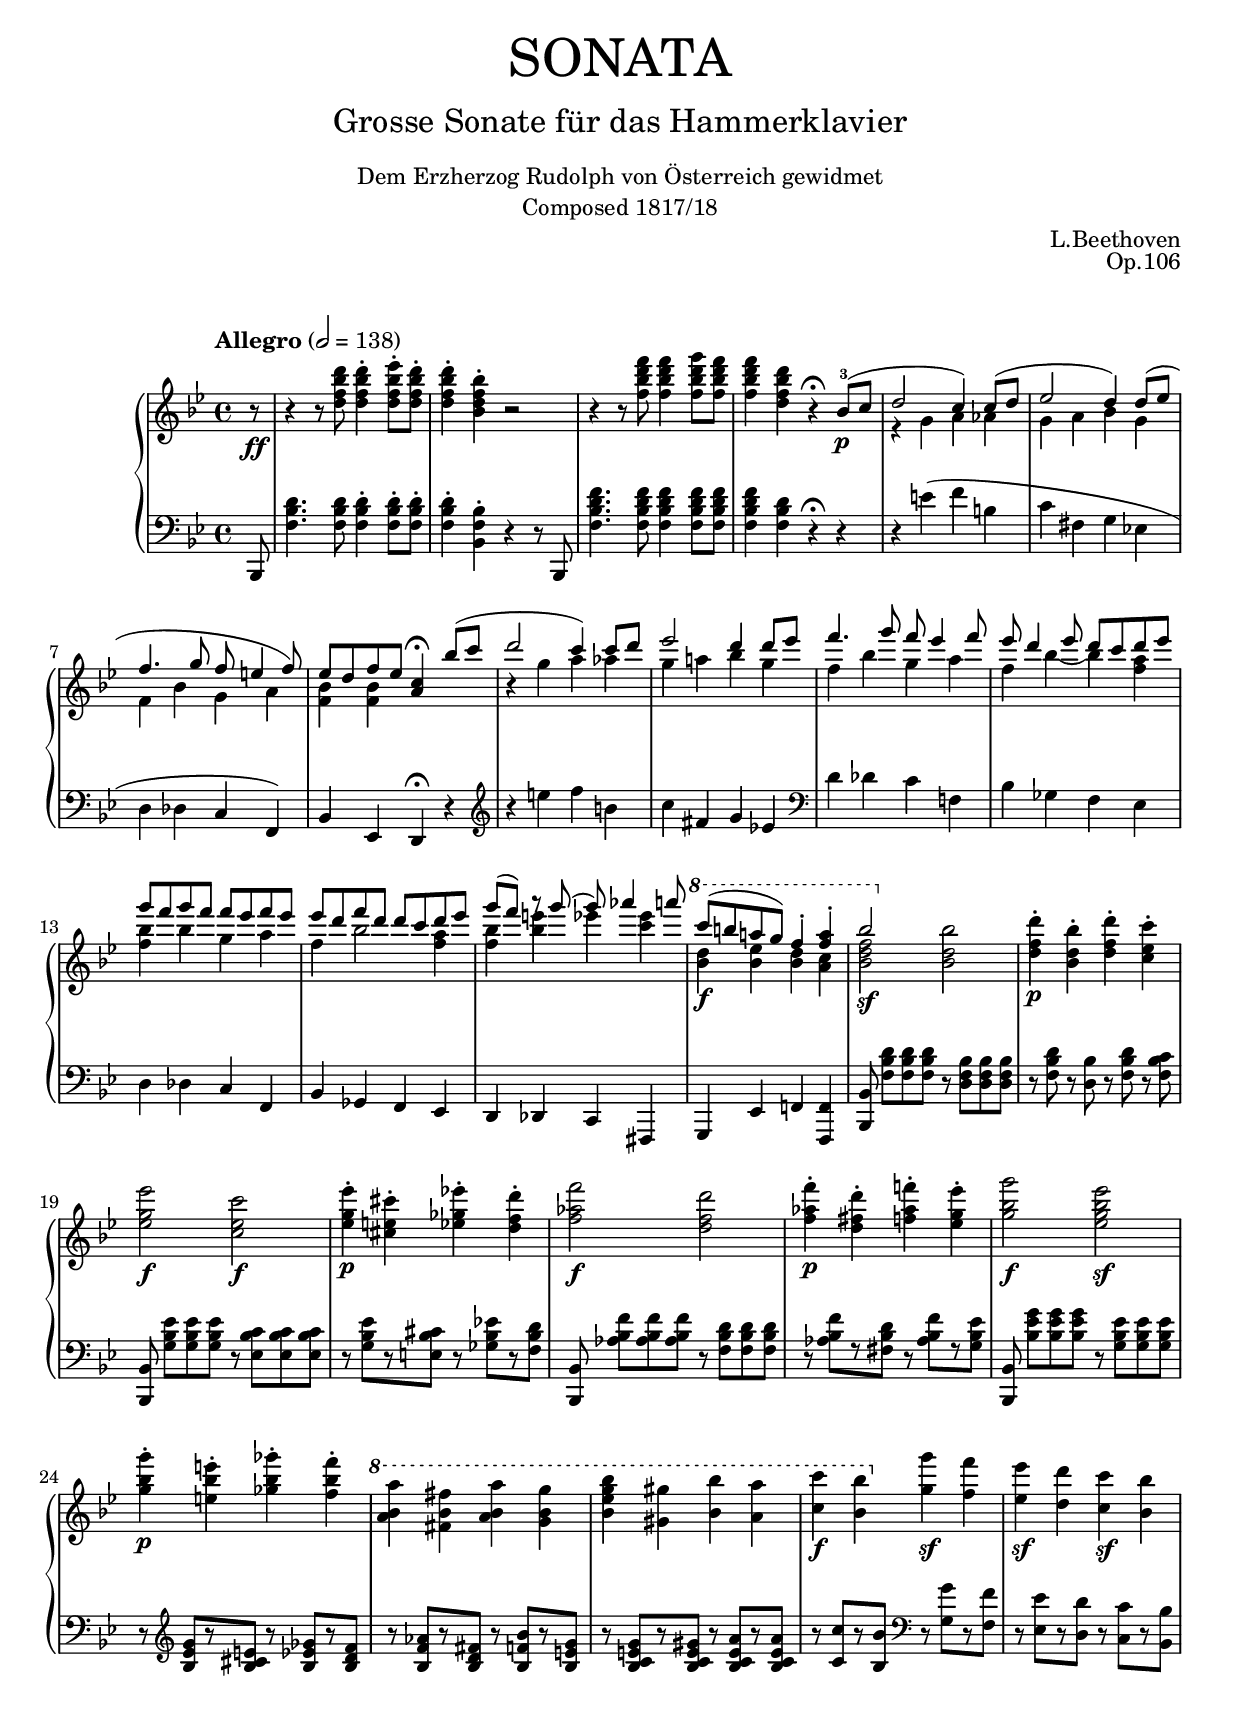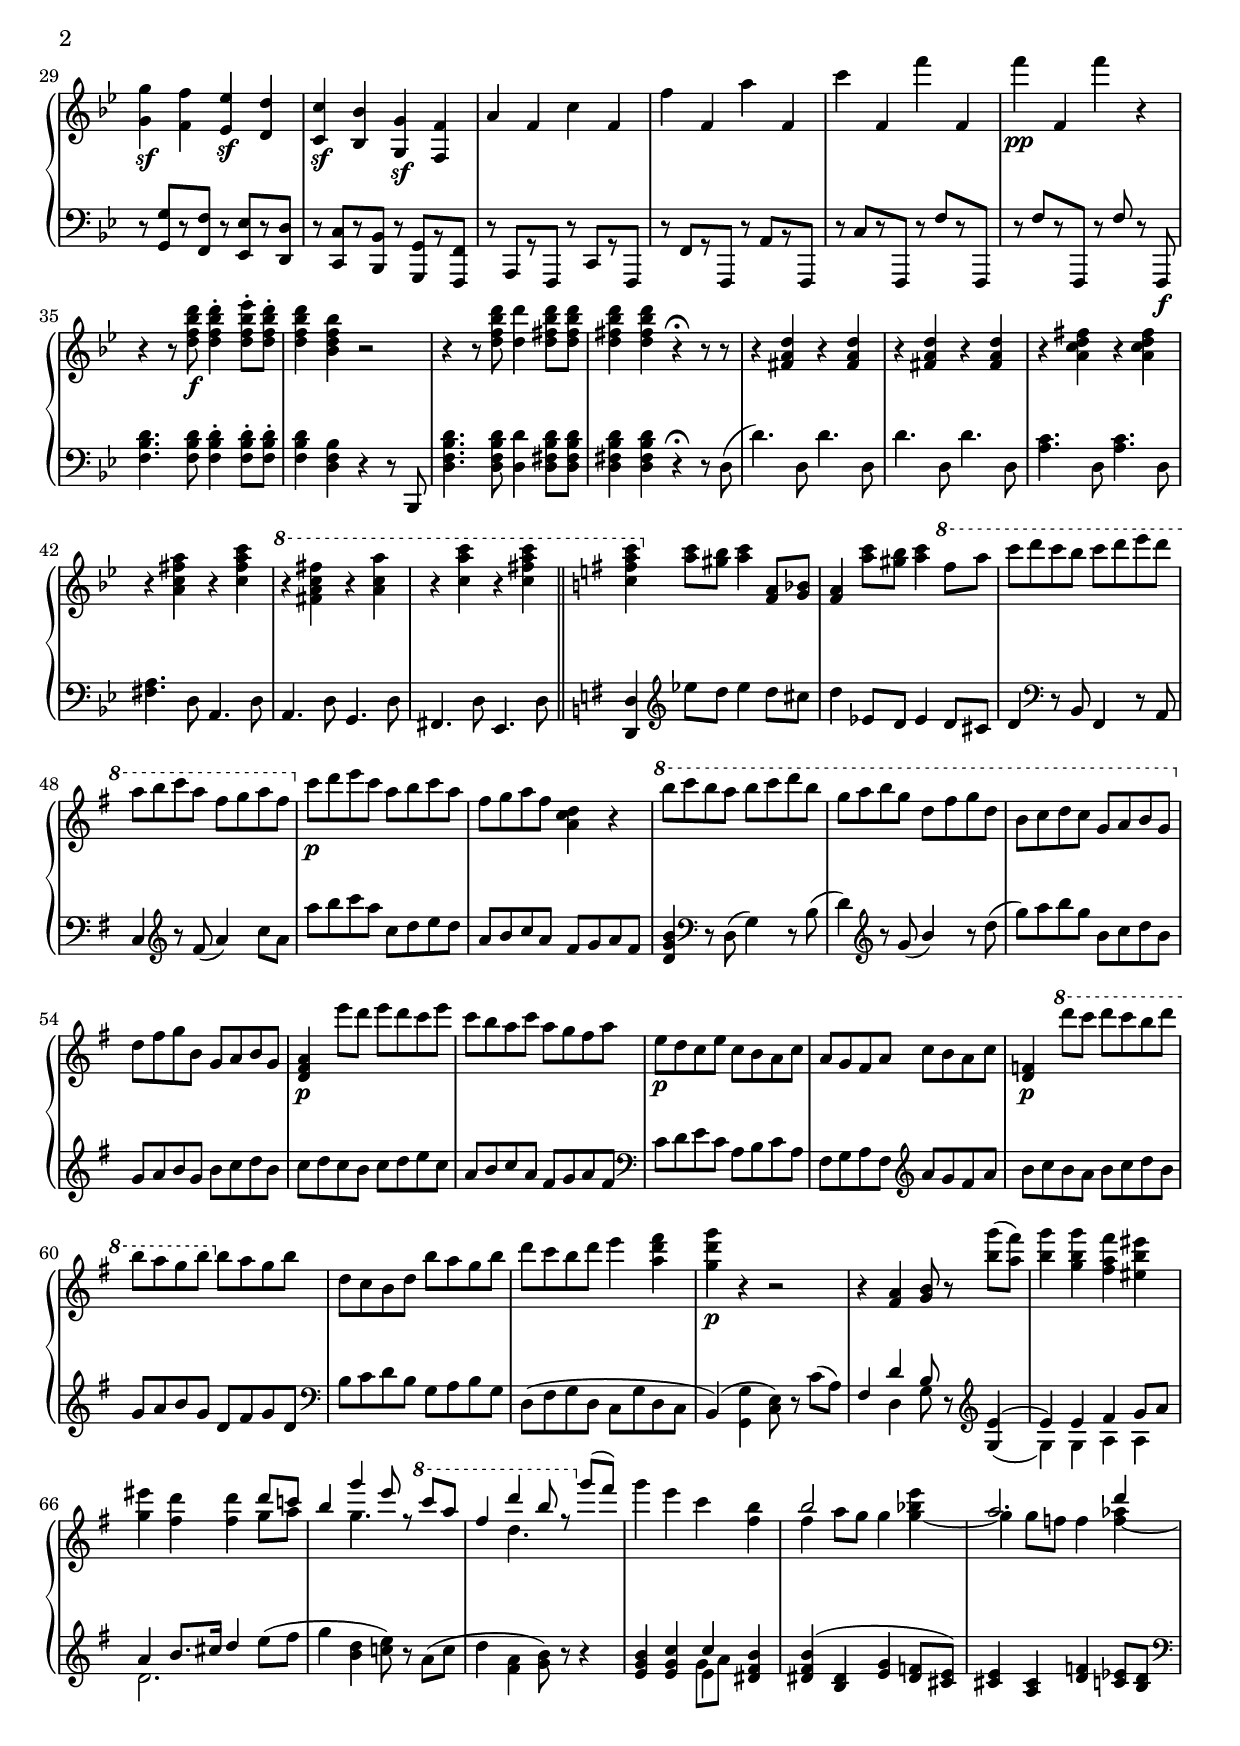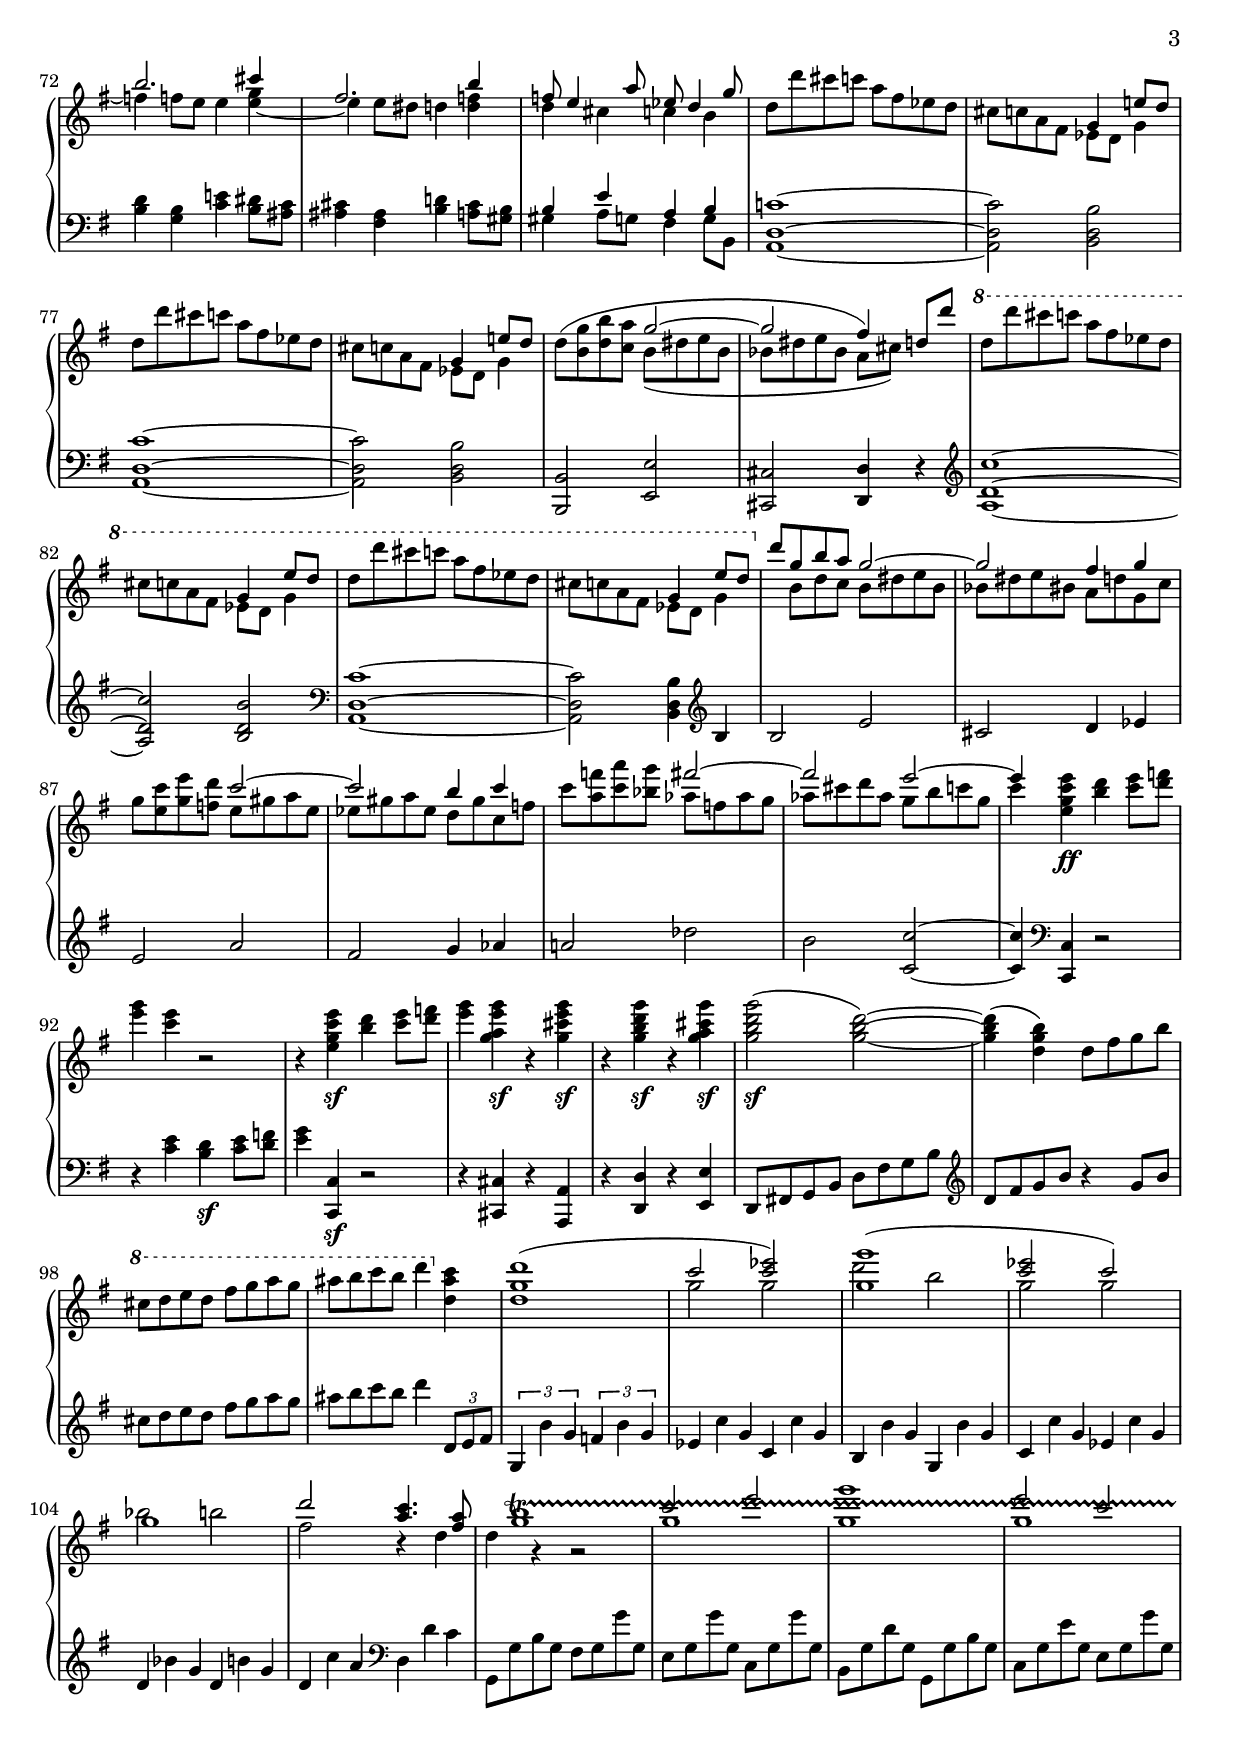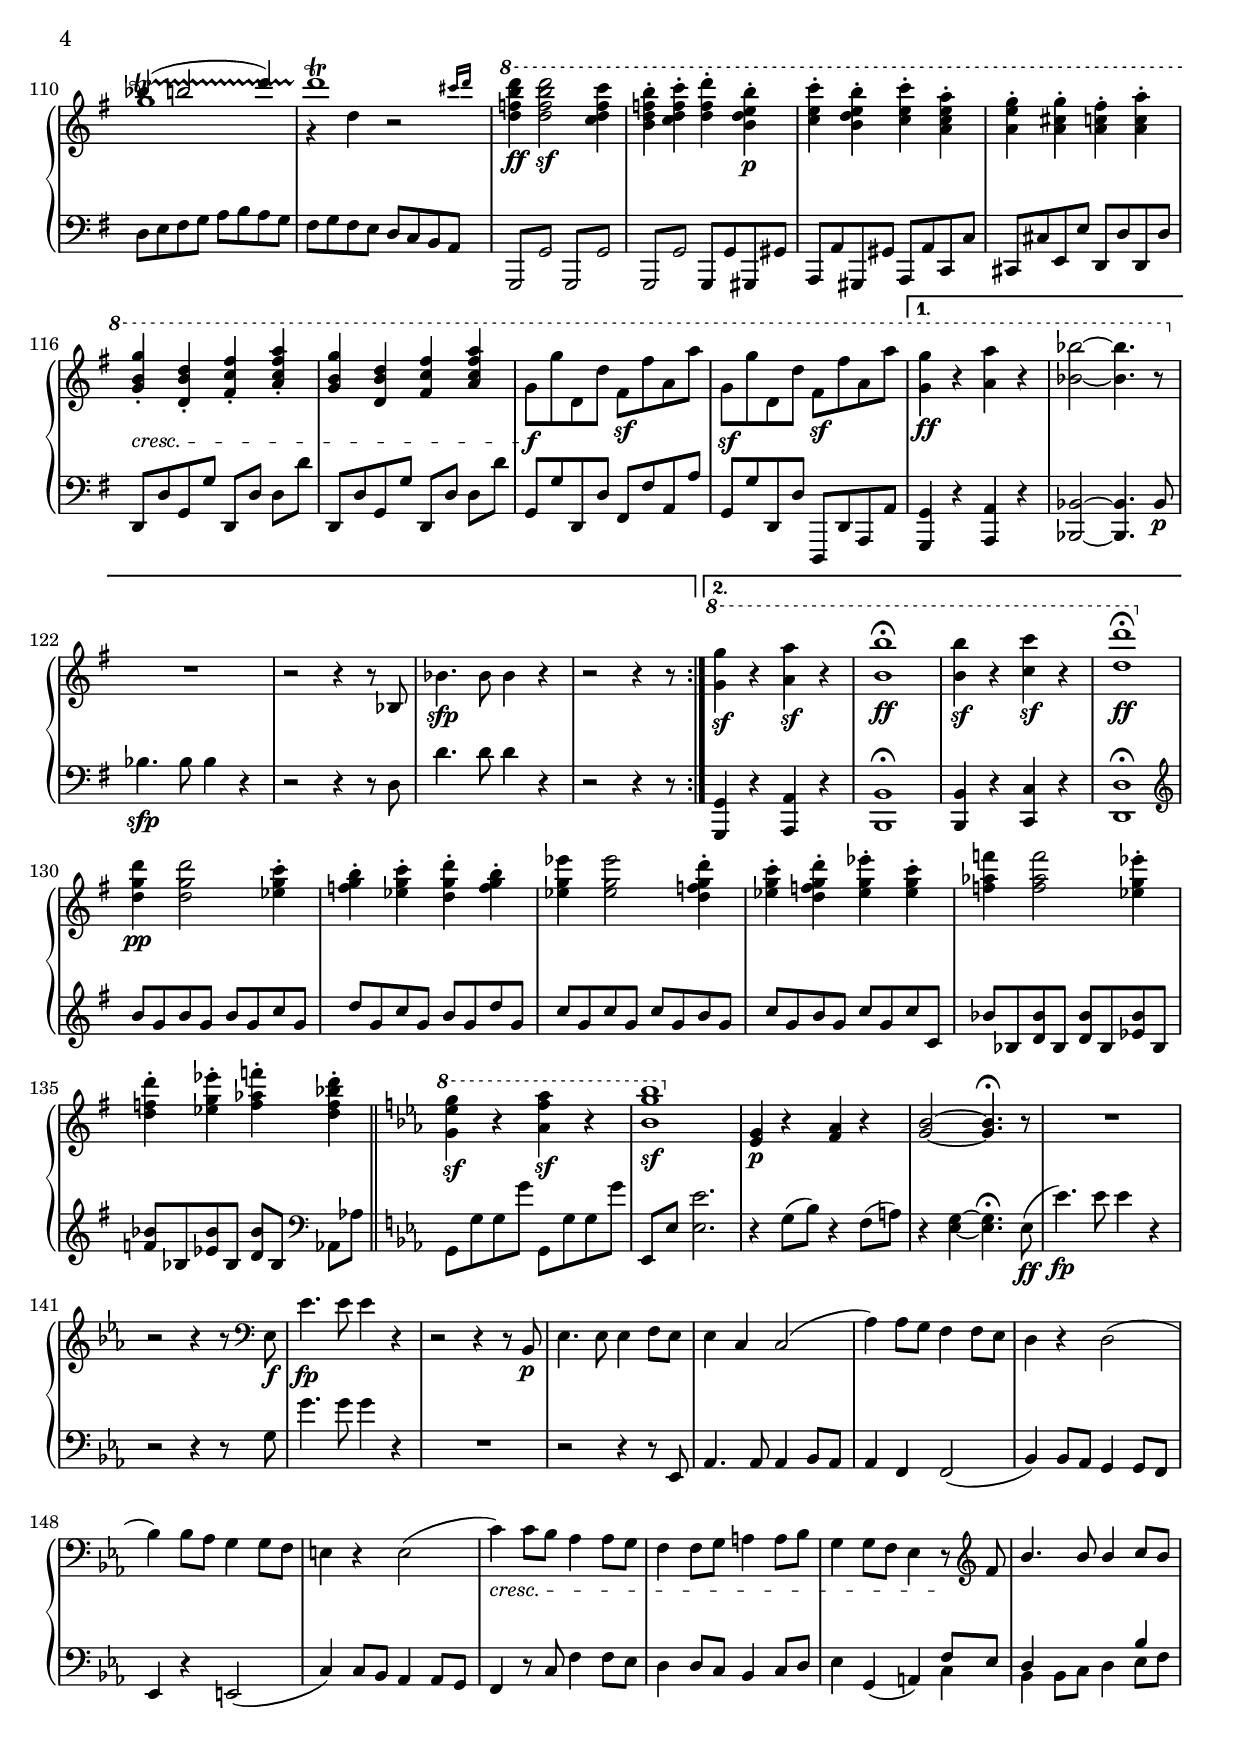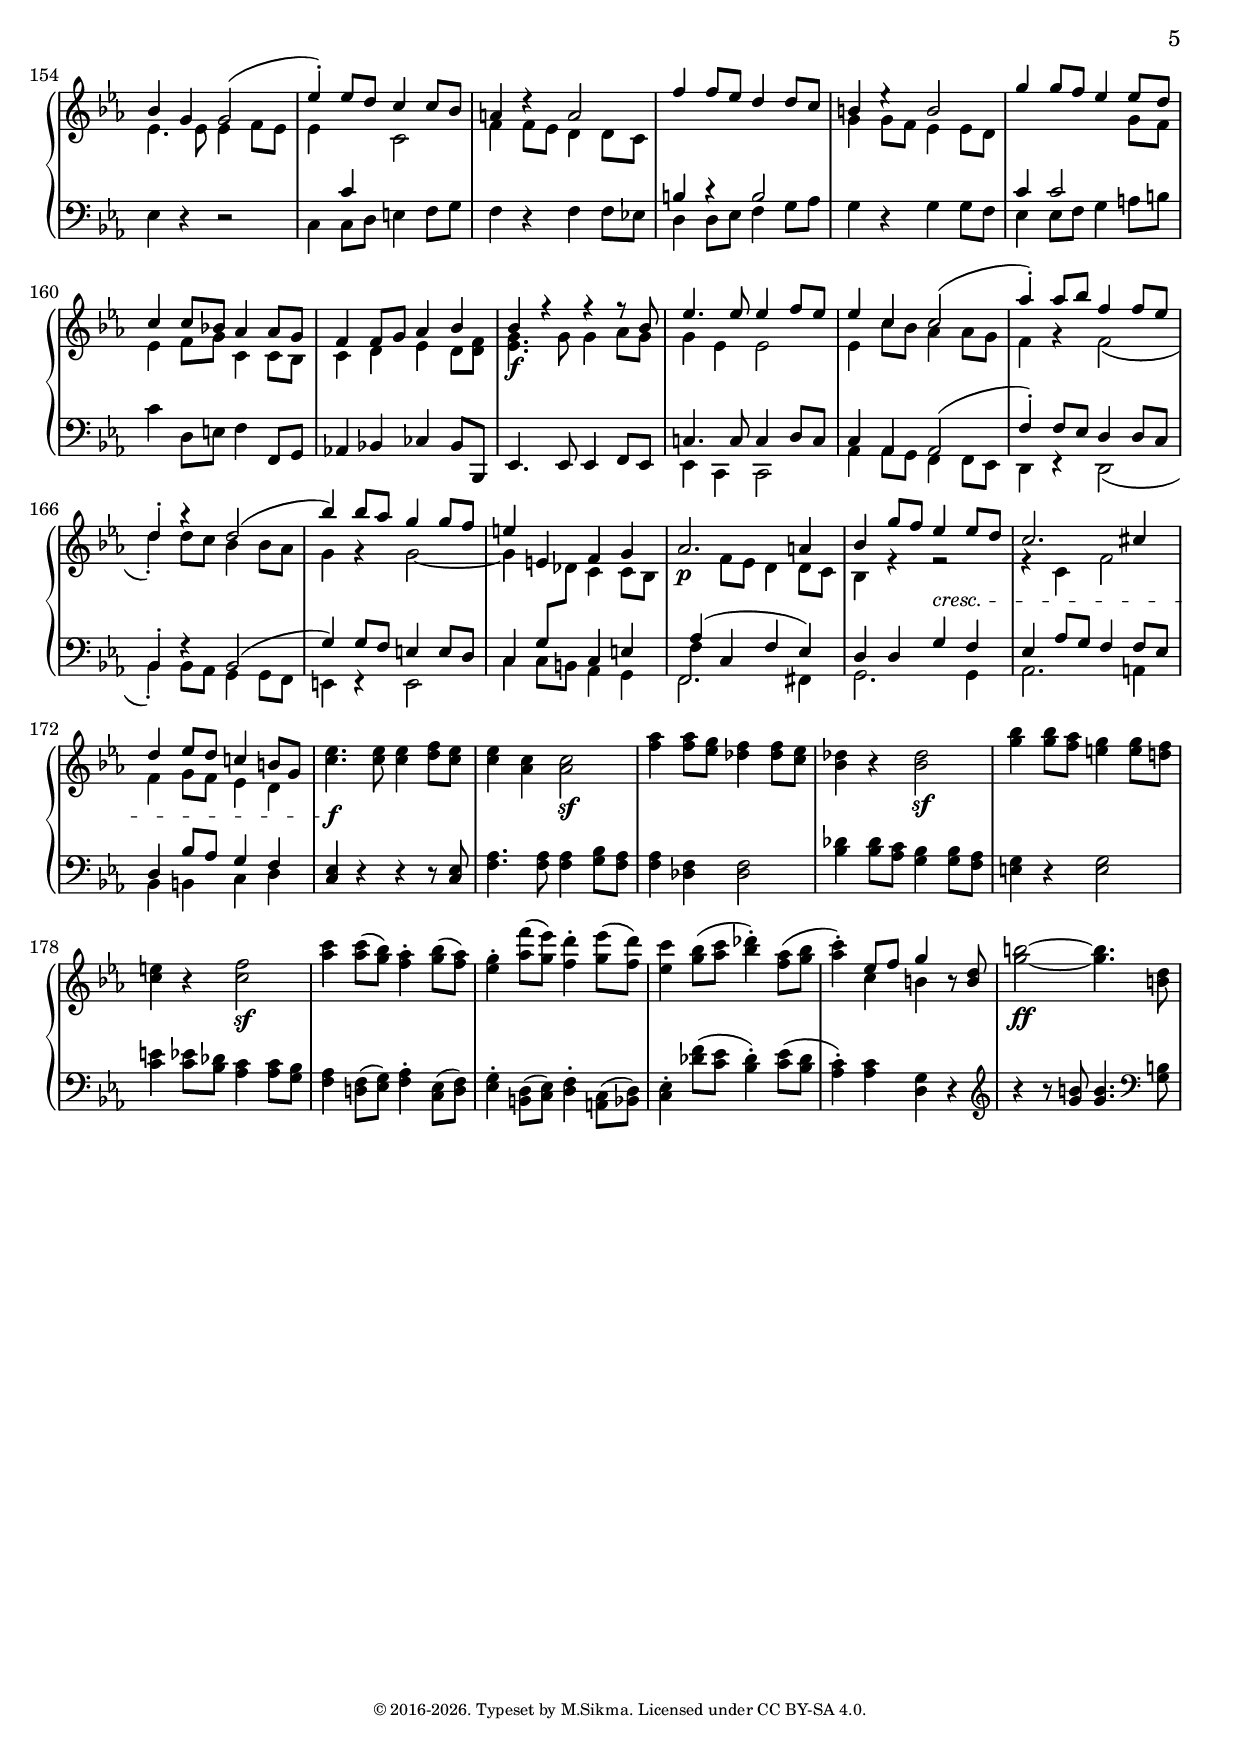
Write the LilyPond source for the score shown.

%===========================================================================
%    Piano Sonata Op.106 (L.Beethoven) - I
%===========================================================================
%
%    (C) 2016-2017, Michiel Sikma <michiel@sikma.org>
%    Licensed under CC BY-SA 4.0.
%
%---------------------------------------------------------------------------

\version "2.19.42"
\include "sonata-op106-includes.ily"

%---------------------------------------------------------------------------
%    I. Allegro
%---------------------------------------------------------------------------

one-section-one = {
  \key bes \major
  \time 4/4
  \partial 8
  \tempo "Allegro" 2 = 138
}

\bookpart {
  \paper {
    markup-system-spacing = \std-padding-page-one
    bookTitleMarkup = \std-title-markup-page-one
  }
  \header {
    title = "SONATA"
    subtitle = "Grosse Sonate für das Hammerklavier"
    composer = "L.Beethoven"
    opus = "Op.106"
    dedication = "Dem Erzherzog Rudolph von Österreich gewidmet"
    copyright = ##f
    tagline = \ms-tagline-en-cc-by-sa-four
  }
  \score {
    \new PianoStaff \with {
      \std-staff-spacing
    } <<
      \set PianoStaff.connectArpeggios = ##t
      %---------------------------------------------------------------------
      %    Right hand
      %---------------------------------------------------------------------
      \new Staff = "right" \with {
        \std-magnification
        \stdDynSize
        midiInstrument = "acoustic grand"
      } {
        \clef treble \relative c'' {
          \repeat volta 2 {
            \one-section-one
            r8\ff |
            r4 r8 <d f bes d>8 4-. <d f bes es>8-. <d f bes d>-. |
            4-. <bes d f bes>-. r2 |
            r4 r8 <f' bes d f>8 4 <f bes d g>8 <f bes d f> |
            4 <d f bes d>4 r4\fermata
            <<
              \relative c'' {
                bes8\p-3^( c
                |
                d2 c4) 8-[^( d]
                |
                es2 d4) 8-[^( es]
                |
                f4. g8\noBeam f e4 f8)
                |
                es8-[ d f es]
                s4 bes'8-[^( c]
                |
                d2 c4)
                c8-[ d]
                |
                es2 d4 d8-[ es]
                |
                f4. g8\noBeam f es4 f8
                |
                es8 d4 es8\noBeam d8-[ c d es]
                |
                g-[ f g f]
                f-[ es f es]
                |
                es-[ d f d]
                d-[ c d es]
                |
                g-[^( f)]
                a8\rest
                g8\noBeam^( 8) aes4 a8
                |
                \ottava #1
                \set Staff.ottavation = "8"
                c8^(-[\f b a! g]) f4-. <f a>-.
                |
                bes2\sf
                \ottava #0
              }
              \\
              \relative c' {
                s4
                |
                e4\rest g4 a as
                |
                g a bes g
                |
                f bes g a
                |
                <f bes>4 4 \stemUp <a c>4^\fermata \stemDown s4
                |
                b4\rest
                g'4 a aes
                |
                g a! bes g
                |
                f bes g a
                |
                f bes_~ bes <f a>
                |
                <f bes> bes g a
                |
                f4 bes2 <f a>4
                |
                <f bes>4 <bes e>4
                es <c es>
                |
                <bes d> <bes es> <bes d> <a c>
                |
                <bes d f>2
              }
            >>
            <bes d bes'>2
            |
            <d f d'>4-.\p <bes d bes'>-. <d f d'>-. <c es c'>-.
            |
            <es g es'>2\f <c es c'>2\f
            |
            <es g es'>4-.\p <cis e cis'>-. <es ges es'!>-. <d f d'>-.
            |
            <f aes f'>2\f
            % note: the \f is omitted here.
            % todo should it?
            <d f d'>2
            |
            <f aes f'>4-.\p <d fis d'>-. <f aes f'!>-. <es g es'>-.
            |
            <g bes g'>2\f <es g bes es>2\sf
            |
            <g bes g'>4-.\p <e bes' e>-. <ges bes ges'>-. <f bes f'>-.
            |
            \ottava #1
            \set Staff.ottavation = "8"
            <a bes a'>4
            <fis bes fis'>
            <a bes a'>
            <g bes g'>
            |
            <bes es g bes>
            <gis gis'>
            <bes bes'>
            <a a'>
            |
            <c c'>\f
            <bes bes'>
            \ottava #0
            <g g'>\sf
            <f f'>
            |
            <es es'>\sf
            <d d'>
            <c c'>\sf
            <bes bes'>
            |
            <g g'>\sf
            <f f'>
            <es es'>\sf
            <d d'>
            |
            <c c'>\sf
            <bes bes'>
            <g g'>\sf
            <f f'>
            |
            a' \relative c' f c \relative c' f
            |
            f \relative c' f a \relative c' f
            |
            c \relative c' f f \relative c' f
            |
            f\pp \relative c' f f r4
            |
            r4 r8
            % Note: first explicitly does not have staccato.
            <d, f bes d>8\f 4-. <d f bes es>8-.-[ <d f bes d>-.]
            |
            4 <bes d f bes>4 r2
            |
            r4 r8
            <d f bes d>8
            <d d'>4
            <d fis bes d>8-[ 8]
            |
            4 4 r4\fermata r8 r8
            |
            r4 <fis, a d>4 r4 4
            |
            r4 4 r4 4
            |
            r4 <a c d fis> r4 4
            |
            r4 <a c fis a> r4 <c fis a c>
            |
            \ottava #1
            \set Staff.ottavation = "8"
            r4 <fis a c fis> r4 <a c a'>
            |
            r4 <c a' c> r4 <c fis a c>
            |
            \bar "||"
            \key g \major
            <c fis a c>4
            \ottava #0
            <a c>8-[ <gis b>] <a c>4
            <fis, a>8-[ <g bes>]
            |
            <fis a>4
            <a' c>8-[ <gis b>] <a c>4
            \ottava #1
            \set Staff.ottavation = "8"
            fis'8-[ a]
            |
            c8-[ d c b]
            c-[ d e d]
            |
            a-[ b c a]
            fis-[ g a fis]
            |
            \ottava #0
            c\p-[ d e c]
            a-[ b c a]
            |
            fis-[ g a fis]
            <a, c d>4 r4
            |
            \ottava #1
            \set Staff.ottavation = "8"
            b''8 c b a b c d b
            |
            g a b g d fis g d
            |
            b c d c g a b g
            |
            \ottava #0
            d fis g b, g a b g
            |
            <d fis a>4\p
            e''8-[ d] e d c e
            |
            c b a c a g fis a
            |
            e\p d c e c b a c
            |
            a g fis a c b a c
            |
            <d, f>4\p
            \ottava #1
            \set Staff.ottavation = "8"
            d'''8 c d c b d
            |
            b a g b
            \ottava #0
            b, a g b
            |
            d, c b d b' a g b
            |
            d c b d e4 <a, d fis>
            |
            <g d' g>4\p r4 r2
            |
            r4 <fis, a>4 <g b>8 r8 <b' g'>8^( <a fis'>)
            |
            <b g'>4 <g b g'>4 <fis a fis'> <eis b' eis>
            |
            <g eis'> <fis d'>4 4
            <<
              \relative c''' {
                d8 c!
                |
                b4 g'4 e8 r8
                \ottava #1
                \set Staff.ottavation = "8"
                c'-[ a]
                |
                fis4 d' b8 r8
                \ottava #0
                g8-[^( fis]^)
                |
                \stemDown g4 e c <fis, b> \stemUp
                |
                b2 \stemDown s4 s4
                |
                \stemUp
                a2. d4
                |
                b2. cis4
                |
                fis,2. b4
                |
                f8\noBeam e4 a8 es8 d4 g8
                |
                s1
                |
                s2 g,4 e'!8-[ d]
                |
                s1
                |
                s2 g,4 e'!8-[ d]
                |
                \stemDown d8-[^( <b g'> <d b'> <c a'>]
                \stemUp g'2^~
                |
                g2 fis4) d!8-[ d']
                |
                s1
                |
                s2 g,4 e'8-[ d]
                |
                s1
                |
                s2 g,4 e'8-[ d]
                |
                d8-[ g, b a]
                g2^~
                |
                g2 fis4 g4
                |
                s2 c2^~
                |
                c2 b4 c4
                |
                s2 fis2^~
                |
                fis2 e2^~
                |
                e4
              }
              \\
              \relative c''' {
                g8 a
                |
                s4 g4. s4.
                |
                s4 d'4. s4.
                |
                s1
                |
                fis,4 a8-[ g] g4 <g_~ bes e>
                |
                g4 g8-[ f] f4 <f_~ aes>4
                |
                f4 f8-[ e] e4 <e_~ g>4
                |
                e4 e8-[ dis] d4 <d f>4
                |
                d4 cis4 c4 b4
                |
                d8 d' cis c a fis es d
                |
                cis c a fis
                es d
                g4
                |
                d'8 d' cis c a fis es d
                |
                cis c a fis
                es d
                g4
                |
                s2
                b8-[_( dis e b]
                |
                bes-[ dis e bes]
                a-[ cis]) s4
                |
                \ottava #1
                \set Staff.ottavation = "8"
                d'8 d' cis c a fis es d
                |
                cis c a fis
                es d
                g4
                |
                d'8 d' cis c a fis es d
                |
                cis c a fis
                es d
                g4
                \ottava #0
                |
                s8 b,8-[ d c] b-[ dis e b]
                |
                bes-[ dis e bis]
                a-[ d g, c]
                |
                g'8-[ <e c'> <g e'> <f d'>]
                e-[ gis a e]
                |
                es-[ gis a es]
                d-[ gis c, f]
                |
                % Note: original has this in the upper voice for some reason.
                c'8-[ <a f'> <c a'> <bes g'>]
                aes-[ f aes g]
                |
                aes-[ cis d aes]
                g-[ b c! g]
                |
                c4
              }
            >>
            <e g c e>4\ff <b' d> <c e>8-[ <d f>]
            |
            <e g>4 <c e> b,2\rest
            |
            b4\rest <e g c e>4\sf <b' d> <c e>8-[ <d f>]
            |
            <e g>4
            <g, a e' g>\sf \relative c'' b4\rest
            <g cis e g>\sf
            |
            \relative c'' b4\rest <g b d g>\sf
            \relative c'' b4\rest <g a cis g'>\sf
            <g b d g>2^(\sf <g_~ b^~ d^~>2)
            |
            <g b d>4^( <d g b>4)
            d8-[ fis g b]
            |
            \ottava #1
            \set Staff.ottavation = "8"
            cis-[ d e d] fis-[ g a g]
            |
            ais-[ b c b] d4
            \ottava #0
            <d,, a' c>4
            |
            <<
              \relative c'' {
                % Todo: check these slurs
                <d g d'>1^(
                |
                c'2 <c es>)
                |
                <g g'>1^(
                |
                <c es>2 c)
                |
                g1
                |
                d'2 <a c>4. <fis a>8
                |
              }
              \\
              \relative c''' {
                s1
                |
                g2 g2
                |
                d'2 b2
                |
                g2 g
                |
                bes b
                |
                fis2 b,4\rest d4
                |
              }
            >>
            |
            <<
              \relative c''' {
                \once \override NoteColumn.force-hshift = #0.91
                b1
                |
                c2 e
                |
                g1
                |
                e2 c
                |
                bes4^( b2 d4)
              }
              \\
              \relative c''' {
                % Todo: optimize position
                \trillSpanUp
                \once \override TrillSpanner.bound-details.left.padding = #-0.5
                \once \override TrillSpanner.bound-details.right.padding = #0.0
                \once \override TrillSpanner.outside-staff-priority = ##f
                % 1.335 = 1.5 * our magnification of 89/100.
                \once \override TrillSpanner.Y-offset = #1.335
                \once \override NoteColumn.force-hshift = #0.91
                g1\startTrillSpan
                |
                g1
                |
                g1
                |
                g1
                |
                g1
                |
                % Todo: should be a spanner?
                \afterGrace d'1\stopTrillSpan^\trill { \stemUp cis16-[ d] }
              }
              \\
              \relative c'' {
                \voiceFour d4 g,4\rest g2\rest
                |
                s1
                |
                s1
                |
                s1
                |
                s1
                |
                g4\rest d'4 b2\rest
              }
            >>
            |
            \ottava #1
            \set Staff.ottavation = "8"
            <d' f b d>4\ff 2\sf <c d f c'>4
            |
            <b d f b>-. <c d f c'>-. <d f d'>-. <b d e b'>\p-.
            |
            <c e c'>-. <b d e b'>-. <c e c'>-. <a c e a>-.
            |
            <a e' g>-. <a cis g'>-. <a c fis>-. <a c a'>-.
            |
            \stemUp
            <g b g'>-.\cresc <d b' d>-. <fis c' fis>-. <a c fis a>-.
            |
            <g b g'> <d b' d> <fis c' fis> <a c fis a>
            |
            \stemNeutral
            g8\f g' d, d' fis,\sf fis' a, a'
            |
            g,\sf g' d, d' fis,\sf fis' a, a'
            |
          }
          \alternative {
            \relative c''' {
              % Todo: change priority of ottava and repeat
              <g g'>4\ff r4 <a a'> r4
              |
              <bes_~ bes'^~>2 4. r8
              \ottava #0
              |
              R1
              |
              r2 r4 r8 bes,,8
              |
              bes'4.\sfp 8 4 r4
              |
              \set Timing.measureLength = #(ly:make-moment 7/8)
              r2 r4 r8
            }
            \relative c''' {
              \ottava #1
              \set Staff.ottavation = "8"
              \set Timing.measureLength = #(ly:make-moment 4/4)
              <g g'>4\sf r4 <a a'>\sf r4
              |
              <b b'>1\ff\fermata
              |
              <b b'>4\sf r4 <c c'>\sf r4
              |
              <d d'>1\ff\fermata
            }
          }
          |
          \ottava #0
          <d,, g d'>4\pp 2 <es g c>4-.
          |
          <f g b>-. <es g c>-. <d g d'>-. <f g b>-.
          |
          <es g es'>4 2 <d f g d'>4-.
          |
          <es g c>4-. <d f g d'>-. <es g es'>-. <es g c>-.
          |
          <f as f'>4 2 <es g es'>4-.
          |
          <d f d'>-. <es g es'>-. <f as f'>-. <d f bes d>-.
          \bar "||"
          \key es \major
          \ottava #1
          \set Staff.ottavation = "8"
          <g es' g>\sf r4 <as f' as>\sf r4
          |
          <bes g' bes>1\sf
          \ottava #0
          <es,, g>4\p r4 <f as> r4
          |
          <g_~ bes^~>2 4.\fermata r8
          |
          R1
          |
          r2 r4 r8
          \clef bass
          es,8\f
          |
          es'4.\fp 8 4 r4
          |
          r2 r4 r8 bes,8\p
          |
          es4. 8 4 f8-[ es]
          |
          es4 c4 c2^( |
          as'4) as8-[ g] f4 f8-[ es]
          |
          d4 r4 d2^( |
          bes'4) bes8-[ as] g4 g8-[ f]
          |
          e4 r4 e2^( |
          c'4)\cresc c8-[ bes] as4 as8-[ g]
          |
          f4 f8-[ g] a4 a8-[ bes]
          |
          g4 g8-[ f] es4 r8\!
          \clef treble
          f'8
          |
          <<
            \relative c'' {
              bes4. 8 4 c8 bes
              |
              bes4 g g2^(
              |
              es'4-.) es8-[ d] c4 c8 bes
              |
              % TODO: missing the slur?
              a4 d4\rest a2
              |
              f'4 f8 es d4 d8 c
              |
              b4 e4\rest b2
              |
              g'4 g8 f es4 es8 d
              |
              c4 c8 bes! as4 as8 g
              |
              f4 f8 g as4 bes
              |
              bes4 f'4\rest f4\rest f8\rest bes,8
              |
              es4. 8 4 f8-[ es]
              |
              es4 c c2^(
              |
              as'4-.) as8-[ bes] f4 f8-[ es]
              |
              d4-. a'4\rest d,2^(
              |
              bes'4) bes8-[ as] g4 g8-[ f]
              |
              e4 e,4 f g
              |
              aes2. a4
              |
              bes4 g'8 f es4 es8 d
              |
              c2. cis4
              |
              d4 es8 d c!4 b8 g
              |
              s4
            }
            \\
            \relative c' {
              s1
              |
              es4. 8 4 f8 es
              |
              es4 s4 c2
              |
              f4 f8 es d4 d8 c
              |
              s1
              |
              g'4 g8 f es4 es8 d
              |
              s4 s2 g8 f
              |
              es4 f8 g c,4 c8 bes
              |
              c4 d es d8 <d f>
              |
              <es g>4.\f g8 4 as8-[ g]
              |
              g4 es4 es2
              |
              es4 c'8-[ bes] as4 as8-[ g]
              |
              f4 g4\rest f2_(
              |
              d'4-.) d8-[ c] bes4 bes8-[ as]
              |
              g4 g4\rest g2_~
              |
              g4
              \change Staff = "left"
              \stemUp
              g,8-[
              \stemDown
              \change Staff = "right"
              des'8] c4 c8-[ bes]
              |
              s4\p f'8 es d4 d8 c
              |
              bes4 e4\rest e2\rest\cresc
              |
              e4\rest c4 f2
              |
              f4 g8 f es4 d
              |
              <c' es>4.\f
            }
          >>
          <c' es>8 4 <d f>8 <c es>
          |
          4 <aes c>4 2\sf
          |
          <f' aes>4 8 <es g>8 <des f>4 8 <c es>
          |
          <bes des>4 r4 2\sf
          |
          <g' bes>4 8 <f aes> <e g>4 8 <d! f>
          |
          <c e>4 r4 <c f>2\sf
          |
          <aes' c>4 8^( <g bes>) <f aes>4-. <g bes>8^( <f aes>)
          |
          <es g>4-. <aes f'>8^( <g es'>) <f d'>4-. <g es'>8^( <f d'>)
          |
          % TODO: there is really no staccato here?
          <es c'>4 <g bes>8^( <aes c>
          <bes des>4-.) <f aes>8^( <g bes>
          |
          <aes c>4-.)
          <<
            \relative c'' {
              es8 f g4 b,8\rest <b d>
            }
            \\
            \relative c'' {
              c4 b s4
            }
          >>
          |
          <g_~ b^~>2\ff 4. <b, d>8
          |
          %<g b>2.\sf
        }
      }
      %---------------------------------------------------------------------
      %    Left hand
      %---------------------------------------------------------------------
      \new Staff = "left" \with {
        \std-magnification
        \stdDynSize
        midiInstrument = "acoustic grand"
      } {
        \clef bass \relative c, {
          \one-section-one
          bes8 |
          <f'' bes d>4. 8 4-. 8-. 8-. |
          4-. <bes, f' bes>4-. r4 r8 bes,8 |
          <f'' bes d f>4. 8 4 8 8 |
          4 <f bes d>4 r4\fermata r4 |
          r4 e'4^( f b,
          |
          c fis, g es!
          |
          d des c f,)
          |
          bes es, d^\fermata r4
          |
          \clef treble r4 e'''4 f b,
          |
          c fis, g es!
          |
          \clef bass
          d des c f,!
          |
          bes ges f es
          |
          d des c f,
          |
          bes ges f es
          |
          d des c fis,
          |
          g es' f! <f, f'>
          |
          <bes bes'>8\noBeam
          <f'' bes d>8-[ 8 8]
          r8
          <d f bes>8-[ 8 8]
          |
          r8 <f bes d>8 r8 <d bes'> r8 <f bes d>8 r8 <f bes c>
          |
          <bes,, bes'>8\noBeam <g'' bes es>8-[ 8 8]
          r8 <es bes' c>8-[ 8 8]
          |
          % Note: previous notes were non-beamed, these are, as per first edition.
          r8 <g bes es>8-[ r8 <e bes' cis>] r8 <ges bes es!>-[ r8 <f bes d>]
          |
          <bes,, bes'>8\noBeam <aes'' bes f'>8-[ 8 8]
          r8 <f bes d>8-[ 8 8]
          |
          r8
          <aes bes f'>8-[ r8 <fis bes d>]
          r8 <aes bes f'>8-[ r8 <g bes es>]
          |
          <bes,, bes'>8\noBeam
          <bes'' es g>8-[ 8 8]
          r8
          <g bes es>8-[ 8 8]
          |
          r8
          \clef treble
          <bes es g>8-[ r8 <bes cis e>]
          r8 <bes es ges>8-[ r8 <bes d f>]
          |
          r8 <bes f' aes>8-[ r8 <bes d fis>]
          r8 <bes f' bes>8-[ r8 <bes e g>]
          |
          r8 <bes c e g>8-[ r8 <bes c e gis>]
          r8 <bes c e a>8-[ r8 8]
          |
          r8 <c c'>8-[ r8 <bes bes'>]
          \clef bass
          r8 <g g'>8-[ r8 <f f'>]
          |
          r8 <es es'>8-[ r8 <d d'>]
          r8 <c c'>8-[ r8 <bes bes'>]
          |
          r8 <g g'>8-[ r8 <f f'>]
          r8 <es es'>8-[ r8 <d d'>]
          |
          r8 <c c'>8-[ r8 <bes bes'>]
          r8 <g g'>8-[ r8 <f f'>]
          |
          r8 a-[ r8 f]
          r8 c'-[ r8 \relative c,, f]
          |
          r8 f-[ r8 \relative c,, f]
          r8 a-[ r8 \relative c,, f]
          |
          r8 c-[ r8 \relative c,, f]
          r8 f-[ r8 \relative c,, f]
          |
          r8 f-[ r8 \relative c,, f]
          r8 \stemUp f\noBeam r8 \relative c,, f\f \stemNeutral
          |
          <f bes d>4. 8 4-. 8-. 8-.
          |
          4 <d f bes>4 r4 r8 bes,8
          |
          <d' f bes d>4. 8 <d d'>4 <d fis bes d>8-[ 8]
          |
          4 4 r4\fermata r8 d8^(
          |
          d'4.) d,8 d'4. d,8
          |
          d'4. d,8 d'4. d,8
          |
          <a' c>4. d,8 <a' c>4. d,8
          |
          <fis a>4. d8 a4. d8
          |
          a4. d8 g,4. d'8
          |
          fis,4. d'8 es,4. d'8
          \bar "||"
          \key g \major
          <d, d'>4
          \clef treble
          es'''8-[ d] es4 d8-[ cis]
          |
          d4 es,8-[ d] es4 d8-[ cis]
          |
          d4
          \clef bass
          r8 b,8 fis4 r8 a8
          |
          c4 
          \clef treble r8
          fis'8_( a4) c8-[ a]
          |
          a'8-[ b c a]
          c,8-[ d e d]
          |
          a8-[ b c a]
          fis-[ g a fis]
          |
          <d g b>4 \clef bass r8 d,8^( g4) r8 b8^(
          |
          d4) \clef treble r8 \stemUp g8_( b4) \stemNeutral r8 d8^(
          |
          g8) a b g b, c d b
          |
          g a b g b c d b
          |
          c d c b c d e c
          |
          a b c a fis g a fis
          \clef bass
          |
          c d e c a b c a
          |
          fis g a fis \clef treble
          a' g fis a
          |
          b c b a b c d b
          |
          g a b g d fis g d
          \clef bass
          |
          b c d b g a b g
          |
          d^( fis g d c g' d c
          |
          b4)^( \stemDown <g g'> <c e>8) \stemNeutral r8 c'8-[^( a])
          |
          <<
            \relative c {
              fis4 d' b8 d,8\rest \clef treble
              e'4^(
              |
              e) e fis g8-[ a]
              |
              a4 b8.-[ cis16] d4 \stemDown e8-[^( fis]
              |
              g4 <b, d>4 <c! e>8) b8\rest a8-[^( c]
              |
              d4 <fis, a>4 <g b>8) b8\rest b4\rest
              |
              \stemUp
              <e, g b>4 <e g c>4 c'4 <dis, fis b>4
              
            }
            \\
            \relative c {
              s4 d4 g8 s8 \stemUp g4_(
              |
              \stemDown g4) g a a
              |
              d2. s4
              |
              s1
              |
              s1
              |
              s4 s4 e4
            }
            \\
            \relative c'' {
              s1
              |
              s1
              |
              s1
              |
              s1
              |
              s1
              |
              % Todo fix this voices setup
              s4 s4 \voiceFour g8-[ a]
            }
          >>
          |
          \stemNeutral
          <dis fis b>4^( <b dis>4 <e g> <dis f>8-[ <cis e>])
          |
          <cis e>4 <a cis> <d f> <c es>8-[ <b d>]
          \clef bass
          |
          <b d>4 <g b> <c e!> <b dis>8-[ <ais c>]
          |
          <ais cis>4 <fis ais> <b d!> <a! cis>8-[ <gis b>]
          |
          <<
            \relative c' {
              b4 e4 a, b
            }
            \\
            \relative c' {
              gis4 a8-[ g] fis4 g8-[ b,]
            }
          >>
          |
          <a,_~ d^~ c'!^~>1
          |
          <a d c'>2 <b d b'>2
          |
          <a_~ d^~ c'^~>1
          |
          <a d c'>2 <b d b'>2
          |
          <b, b'>2 <e e'>
          |
          <cis cis'> <d d'>4 r4
          |
          \clef treble
          <a''_~ d^~ c'^~>1
          |
          <a d c'>2 <b d b'>2
          |
          \clef bass
          <a,_~ d^~ c'^~>1
          |
          <a d c'>2 <b d b'>4
          \clef treble
          b'4
          |
          b2 e
          |
          cis d4 es
          |
          e2 a
          |
          fis g4 aes4
          |
          a!2 des
          |
          b2 <c,_~ c'^~>2
          |
          <c c'>4 \clef bass
          <c,, c'>4 r2
          |
          r4 <c'' e>4 <b d>4\sf <c e>8-[ <d f>]
          |
          <e g>4
          <c,, c'>4\sf r2
          |
          r4 <cis cis'>4 r4 <a a'>
          |
          r4 <d d'> r4 <e e'>
          |
          d8-[ fis! g b]
          d8-[ fis g b]
          |
          \clef treble
          d8-[ fis g b]
          r4 g8-[ b]
          |
          cis-[ d e d]
          fis-[ g a g]
          |
          ais-[ b c b]
          d4
          \tuplet 3/2 { d,,8-[ e fis] }
          |
          \tupletUp
          \tuplet 3/2 { g,4 b' g }
          \tuplet 3/2 { f b g }
          |
          \implicitTuplets
          \hideTupletBracket
          \clef treble
          \tuplet 3/2 { es c' g }
          \tuplet 3/2 { c, c' g }
          |
          \tuplet 3/2 { b, b' g }
          \tuplet 3/2 { g, b' g }
          |
          \tuplet 3/2 { c, c' g }
          \tuplet 3/2 { es c' g }
          |
          \tuplet 3/2 { d bes' g }
          \tuplet 3/2 { d b' g }
          |
          \tuplet 3/2 { d c' a }
          \clef bass
          \tuplet 3/2 { d,, d' c }
          |
          g,8 g' b g fis g g' g,
          |
          e g g' g, c, g' g' g,
          |
          b, g' d' g, g, g' b g
          |
          c, g' e' g, e g g' g,
          |
          d e fis g a b a g
          |
          fis g fis e d c b a
          |
          \repeat tremolo 2 { g,8 g' }
          \repeat tremolo 2 { g,8 g' }
          |
          \repeat tremolo 2 { g,8 g' }
          g,8-[ g' gis, gis']
          |
          a,8-[ a' gis, gis']
          a,-[ a' c, c']
          |
          cis,-[ cis' e, e']
          d,-[ d' d, d']
          |
          d,-[ d' g, g']
          d,-[ d'] d-[ d']
          |
          d,,-[ d' g, g']
          d,-[ d'] d-[ d']
          |
          g,,-[ g' d, d']
          fis,-[ fis' a, a']
          |
          g,-[ g' d, d']
          d,,-[ d' a a']
          |
          <g, g'>4 r4 <a a'> r4
          |
          <bes_~ bes'^~>2 4. bes'8\p
          |
          bes'4.\sfp 8 4 r4
          |
          r2 r4 r8 d,8
          |
          d'4. 8 4 r4
          |
          r2 r4 r8
          |
          <g,,, g'>4 r4 <a a'> r4
          |
          <b b'>1\fermata
          |
          <b b'>4 r4 <c c'> r4
          |
          <d d'>1\fermata
          |
          \clef treble
          b'''8 g b g b g c g
          |
          d' g, c g b g d' g,
          |
          c g c g c g b g
          |
          c g b g c g c c,
          |
          bes'8 bes, <d bes'> bes <d bes'> bes <es bes'> bes
          |
          <f' bes> bes, <es bes'> bes <d bes'>-[ bes] \clef bass
          as,-[ as']
          |
          \key es \major
          g,8-[ g' g g']
          g,,-[ g' g g']
          |
          es,,8-[ es'] <es es'>2.
          |
          r4 g8-[^( bes)] r4 f8-[^( a])
          |
          % TODO: do we need the second tie?
          r4 <es_~ g^~>4 4.\fermata es8\ff^(
          |
          es'4.\fp) 8 4 r4
          |
          % TODO: aren't these reversed???
          r2 r4 r8 g,8
          |
          g'4. 8 4 r4
          |
          R1
          |
          r2 r4 r8 es,,8
          |
          as4. 8 4 bes8-[ as]
          |
          4 f4 f2_(
          |
          bes4) bes8-[ as] g4 g8-[ f]
          |
          es4 r4 e2_(
          |
          c'4) c8-[ bes] as4 as8-[ g]
          |
          f4 r8 c'8 f4 f8-[ es]
          |
          d4 d8-[ c] bes4 c8-[ d]
          |
          es4 g,4_( a)
          <<
            \relative c {
              f8-[ es]
              |
              d4 s2 bes'4
              |
              s1
              |
              s4 c4 s2
              |
              s1
              |
              b4 c4\rest b2
              |
              s1
              |
              % Todo: No rest in between these?
              c4 c2 s4
              |
              s1
              |
              s1
              |
              s1
              |
              
            }
            \\
            \relative c {
              c4
              |
              bes4 bes8 c d4 es8 f
              |
              es4 d4\rest d2\rest
              |
              c4 c8 d e4 f8 g
              |
              f4 d4\rest f4 f8 es!8
              |
              d4 d8 es f4 g8 as8
              |
              g4 d4\rest g4 g8 f
              |
              es4 es8 f g4 a8 b
              |
              c4 d,8 e f4 \stemNeutral f,8 g
              |
              as!4 bes!4 ces4 bes8 bes,8
              |
              es4. 8 4 f8 es
              |
              <<
                \relative c {
                  c!4. 8 4 d8-[ c]
                  |
                  c4 as4 as2^(
                  |
                  % TODO should this have a staccato?
                  f'4-.) f8-[ es] d4 d8-[ c]
                  |
                  bes4-. f'4\rest bes,2^(
                  |
                  g'4) g8-[ f] e4 e8-[ d]
                  |
                  c4 s4 c4 e4
                  |
                  % TODO double check this slur
                  aes4^( c,4 f es)
                  |
                  d4 d g f
                  |
                  es aes8 g f4 f8 es
                  |
                  d4 bes'8 aes g4 f4
                  |
                  <c es>4
                }
                \\
                \relative c, {
                  es4 c4 c2
                  |
                  as'4 as8-[ g] f4 f8-[ es]
                  |
                  d4 e4\rest d2_(
                  |
                  bes'4-.) bes8-[ as] g4 g8-[ f]
                  |
                  e4 e4\rest e2
                  |
                  c'4 c8-[ b] as4 g
                  |
                  f'4 s2.
                  |
                  s1
                  |
                  s1
                  |
                  bes,4 b c d
                  |
                  s4
                }
                \\
                \relative c, {
                  \voiceFour
                  s1
                  |
                  s1
                  |
                  s1
                  |
                  s1
                  |
                  s1
                  |
                  s1
                  |
                  % TODO Fix this note, should be more right
                  f2. fis4
                  |
                  g2. g4
                  |
                  aes2. a4
                  |
                }
              >>
            }
          >>
          r4 r4 r8 \stemUp <c es>8
          |
          \stemNeutral
          <f aes>4. 8 4 <g bes>8 <f aes>
          |
          4 <des f>4 2
          |
          <bes' des>4 8 <aes c> <g bes>4 8 <f aes>
          |
          <e g>4 r4 2
          |
          <c' e>4 <c es>8 <bes des> <aes c>4 8 <g bes>
          |
          <f aes>4 <d! f>8^( <es g>) <f aes>4-. <c es>8^( <d f>)
          |
          <es g>4-. \stemDown <b d>8^( <c es>) <d f>4-. <a c>8^( <bes d>)
          |
          <c es>4-. \stemNeutral
          <des' f>8^( <c es> <bes des>4-.) <c es>8^( <bes des>
          |
          <aes c>4-.) 4 <g d>4 r4
          |
          \clef treble r4 r8 <g' b>8 4. \clef bass <g, b>8
          |
        }
      }
    >>
    \layout {
      \context {
        \Score
        % Set the score to a default note value of one crotchet.
        \override SpacingSpanner.common-shortest-duration = #(ly:make-moment 1/8)
        \consists #Span_stem_engraver
      }
    }
    \midi {
      \tempo 4 = 60
    }
  }
}
